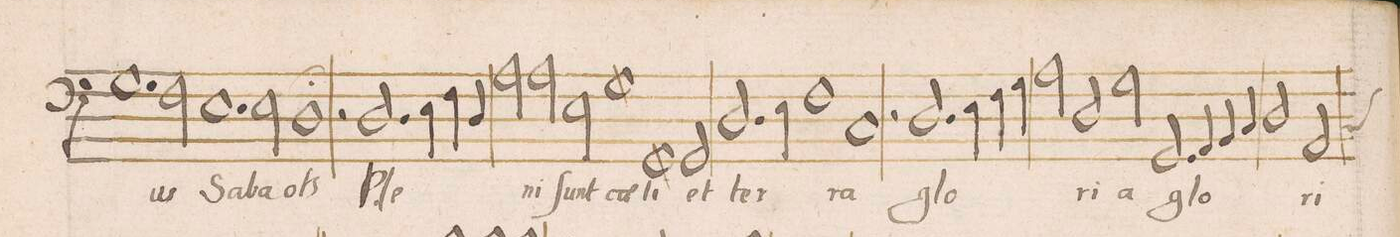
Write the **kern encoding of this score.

**kern	**text
*I"BASVS	*
*clefF4	*
*k[]	*
*met(C|)	*
*M2/1	*
1.G	.
=13-	=13-
2F\	-us
1.E	Sa-
=14-	=14-
2E\	-ba-
1D;	-oth
=15-	=15-
2r	.
2.D/	Ple-
4E\	.
4F\	.
4D/	.
=16-	=16-
2A\	.
2A\	-ni
2E\	ſunt
1G\	coe-
=17-	=17-
1GG	-li
2GG/	.
=18-	=18-
2.D/	et
4E\	ter-
1F	.
=19-	=19-
1C	-ra
2r	.
2.D/	glo-
=20-	=20-
4E\	.
4F\	.
4G\	.
2A\	.
2D/	-ri-
=21-	=21-
2G\	-a
2.GG/	glo-
4AA/	.
4BB/	.
4C/	.
=22-	=22-
2D/	.
2AA/	-ri-
*custos:C	*
*-	*-
